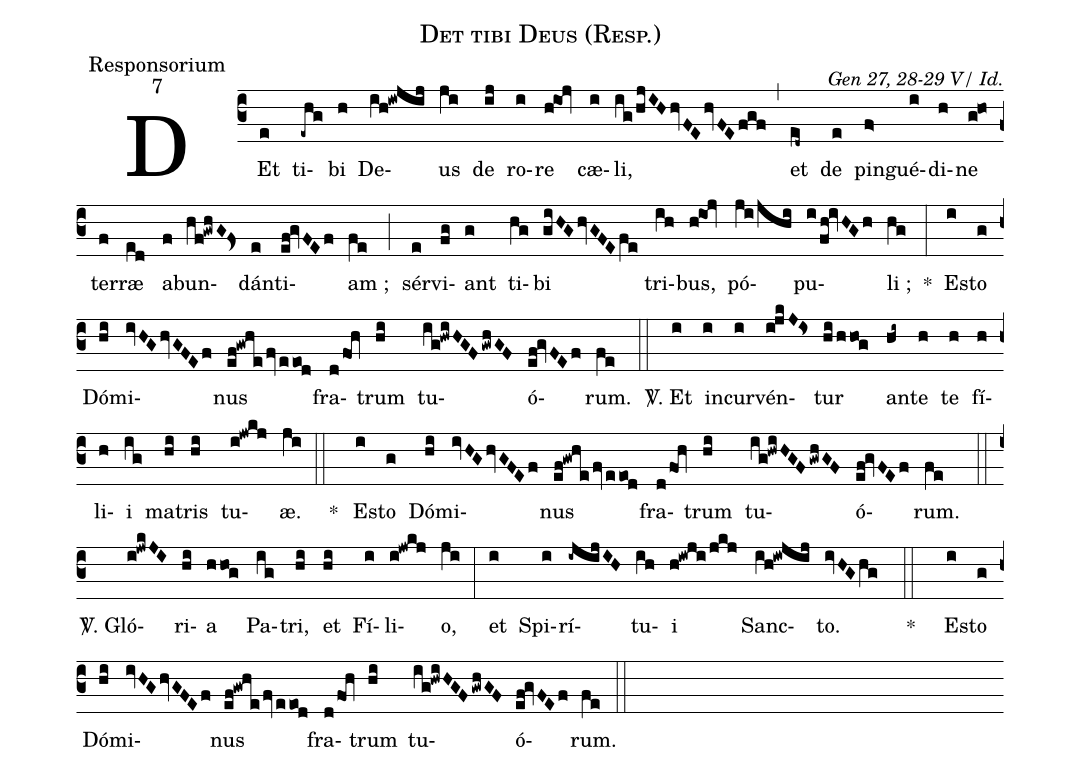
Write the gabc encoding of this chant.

name:Det tibi Deus (Resp.);
office-part:Responsorium;
mode:7;
commentary:Gen 27, 28-29 V/ Id.;
%%
(c3)DEt(e) ti(-ehg)bi(h) De(ih!iwjij)us(ji) de(ij) ro(i)re(h!ioj) cæ(i)li,(ig/hjIHhvFEhvFEfgf) (,) et(ed~) de(e) pin(f>)gué(i)di(h)ne(g!ho) ter(f)ræ(ed) ab(f)un(hf!gwhG!Fs>)dán(e)ti(ef!gvFEf)am ;(fe) (;) sér(e)vi(fg)ant(g) ti(hg)bi(giHGhvGFEfe) tri(ih)bus,(h!ioj) pó(ji/jhi)pu(i/fh!ivHGh)li ;(hg) *(:) Es(i)to(g) Dó(hi)mi(ivHGhvGFEf)nus(ef!gwhe/fv/eeod) fra(dfoh)trum(hi) tu(ig!hwiHGF/gwhGF)ó(ef!gvFEf)rum.(fe) (::)

<sp>V/</sp>. Et(i) in(i)cur(i)vén(i!jkJ!Is)tur(hi/hhog) an(hi~)te(h) te(h) fí(h)li(h)i(ig) ma(hi)tris(hi) tu(i!jwkj)æ.(ji) (::)
*() Es(i)to(g) Dó(hi)mi(ivHGhvGFEf)nus(ef!gwhe/fv/eeod) fra(dfoh)trum(hi) tu(ig!hwiHGF/gwhGF)ó(ef!gvFEf)rum.(fe) (::)

<sp>V/</sp>. Gló(i!jwkJI)ri(hi)a(hhog) Pa(ig)tri,(hi) et(hi) Fí(i)li(i!jwkj)o,(ji) (:) et(i) Spi(i)rí(-ijijIH)tu(ih)i(h!iwji/jkj) Sanc(ih!iwjij)to.(ivHGhg) ( ::)
*() Es(i)to(g) Dó(hi)mi(ivHGhvGFEf)nus(ef!gwhe/fv/eeod) fra(dfoh)trum(hi) tu(ig!hwiHGF/gwhGF)ó(ef!gvFEf)rum.(fe) (::)
